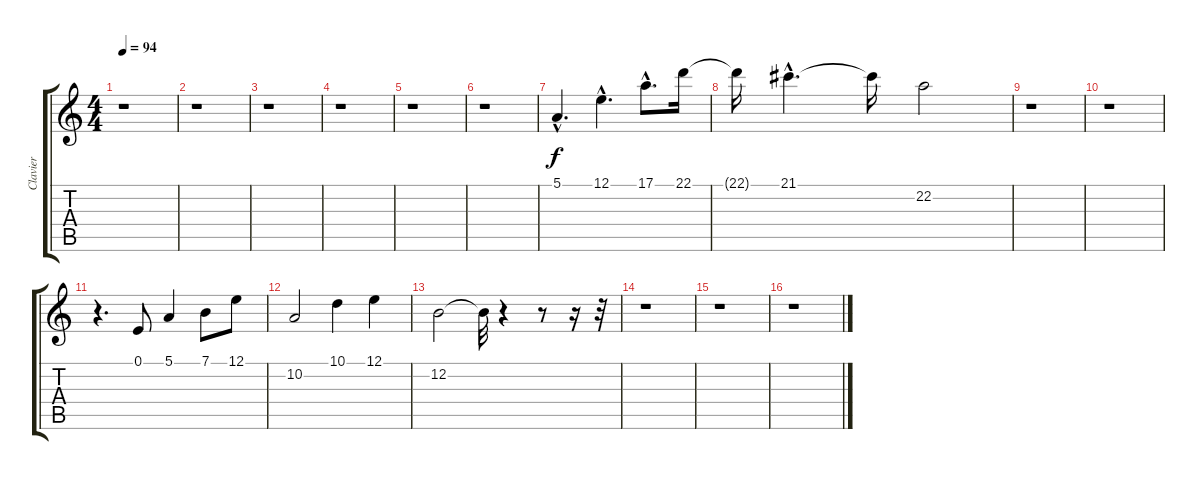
\track ("Clavier" "Clavier") {instrument voiceoohs}
\staff {score tabs}
\tuning (E4 B3 G3 D3 A2 E2) {hide}
\ts (4 4)
\tempo 94
\clef g2
\ks c
r.1{dy f} |
r.1 |
r.1 |
r.1 |
r.1 |
r.1 |
5.1{hac}.4{d} 12.1{hac}.4{d} 17.1{hac}.8{d} 22.1.16 |
22.1{t}.16 21.1{hac}.4{d} 21.1{t}.16 22.2.2 |
r.1 |
r.1 |
r.4{d} 0.1.8 5.1.4 7.1.8 12.1.8 |
10.2.2 10.1.4 12.1.4 |
12.2.2 12.2{t}.32 r.4 r.8 r.16 r.32 |
r.1 |
r.1 |
r.1
